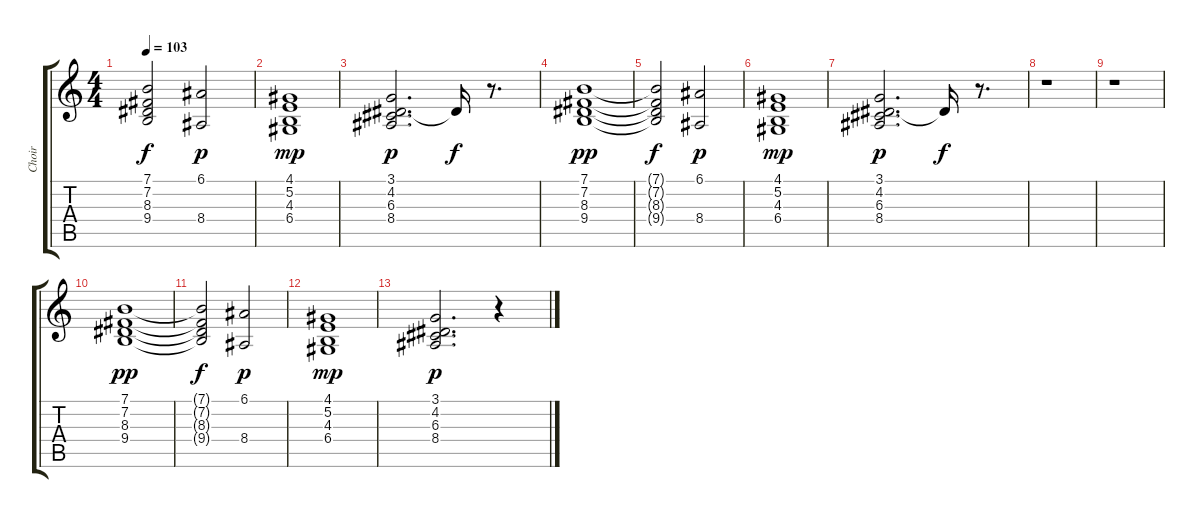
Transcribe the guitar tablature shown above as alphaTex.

\track ("Choir" "Choir") {instrument choiraahs}
\staff {score tabs}
\tuning (E4 B3 G3 D3 A2 E2) {hide}
\ts (4 4)
\tempo 103
\clef g2
\ks c
(7.1{t} 7.2{t} 8.3{t} 9.4{t}).2{dy f} (6.1 8.4).2{dy p} |
(4.1 5.2 4.3 6.4).1{dy mp} |
(3.1 4.2 6.3 8.4).2{d dy p} 4.2{t}.16{dy f} r.8{d} |
(7.1 7.2 8.3 9.4).1{dy pp} |
(7.1{t} 7.2{t} 8.3{t} 9.4{t}).2{dy f} (6.1 8.4).2{dy p} |
(4.1 5.2 4.3 6.4).1{dy mp} |
(3.1 4.2 6.3 8.4).2{d dy p} 4.2{t}.16{dy f} r.8{d} |
r.1 |
r.1 |
(7.1 7.2 8.3 9.4).1{dy pp} |
(7.1{t} 7.2{t} 8.3{t} 9.4{t}).2{dy f} (6.1 8.4).2{dy p} |
(4.1 5.2 4.3 6.4).1{dy mp} |
(3.1 4.2 6.3 8.4).2{d dy p} r.4
